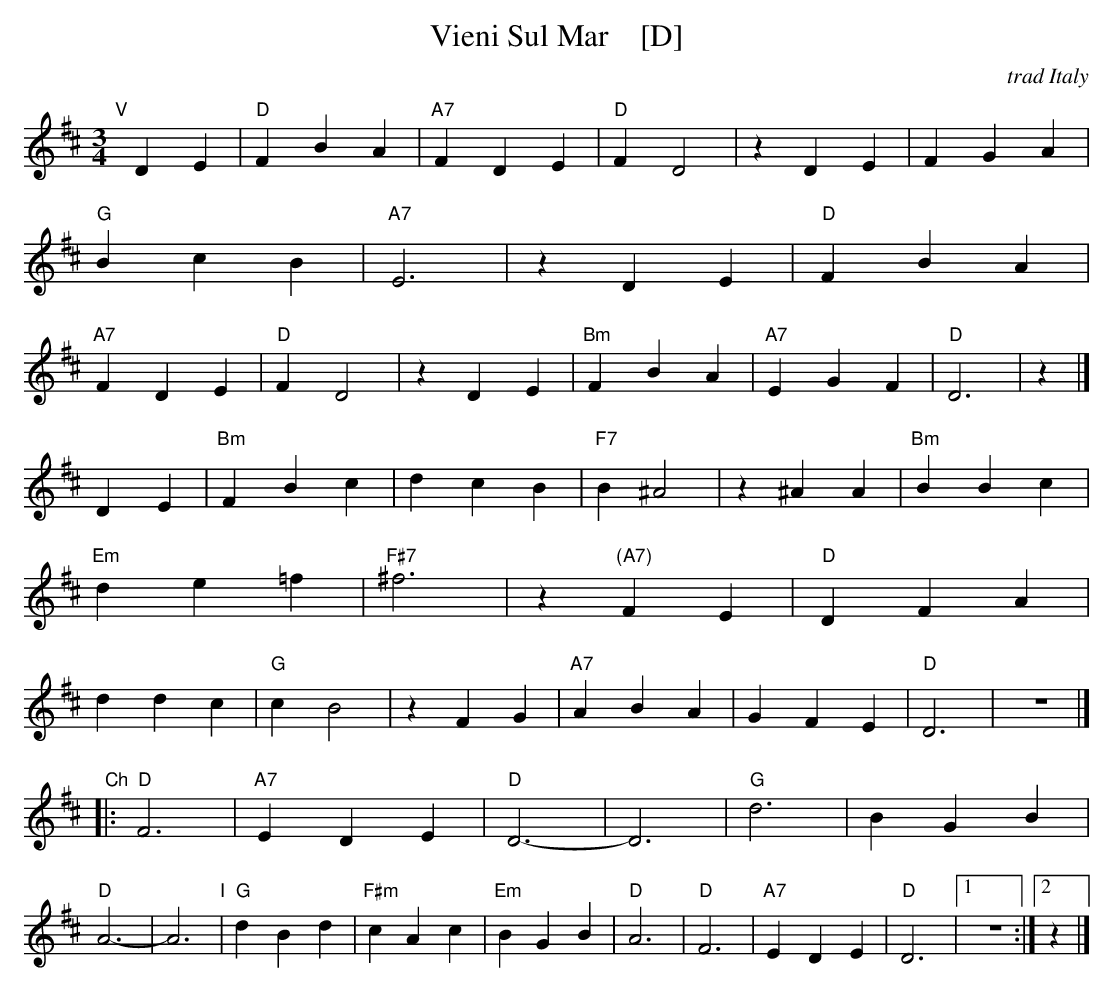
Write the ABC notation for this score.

X:1
T: Vieni Sul Mar    [D]
O: trad Italy
M: 3/4
L: 1/4
K: D
"V"[|] DE |\
"D"FBA | "A7"FDE | "D"FD2 | zDE |\
FGA | "G"BcB | "A7"E3 | zDE |\
"D"FBA | "A7"FDE | "D"FD2 | zDE |\
"Bm"FBA | "A7"EGF | "D"D3 | z |]
DE |\
"Bm"FBc | dcB | "F7"B^A2 | z^AA |\
"Bm"BBc | "Em"de=f | "F#7"^f3 | z"(A7)"FE |\
"D"DFA | ddc | "G"cB2 | zFG |\
"A7"ABA | GFE | "D"D3 | z3 |]
"Ch"\
|:\
"D"F3  | "A7"EDE | "D"D3- | D3 |\
"G"d3 | BGB | "D"A3- | A3 "I"|\
"G"dBd | "F#m"cAc | "Em"BGB | "D"A3 |\
"D"F3  | "A7"EDE | "D"D3 |1 z3 :|2 z |]
